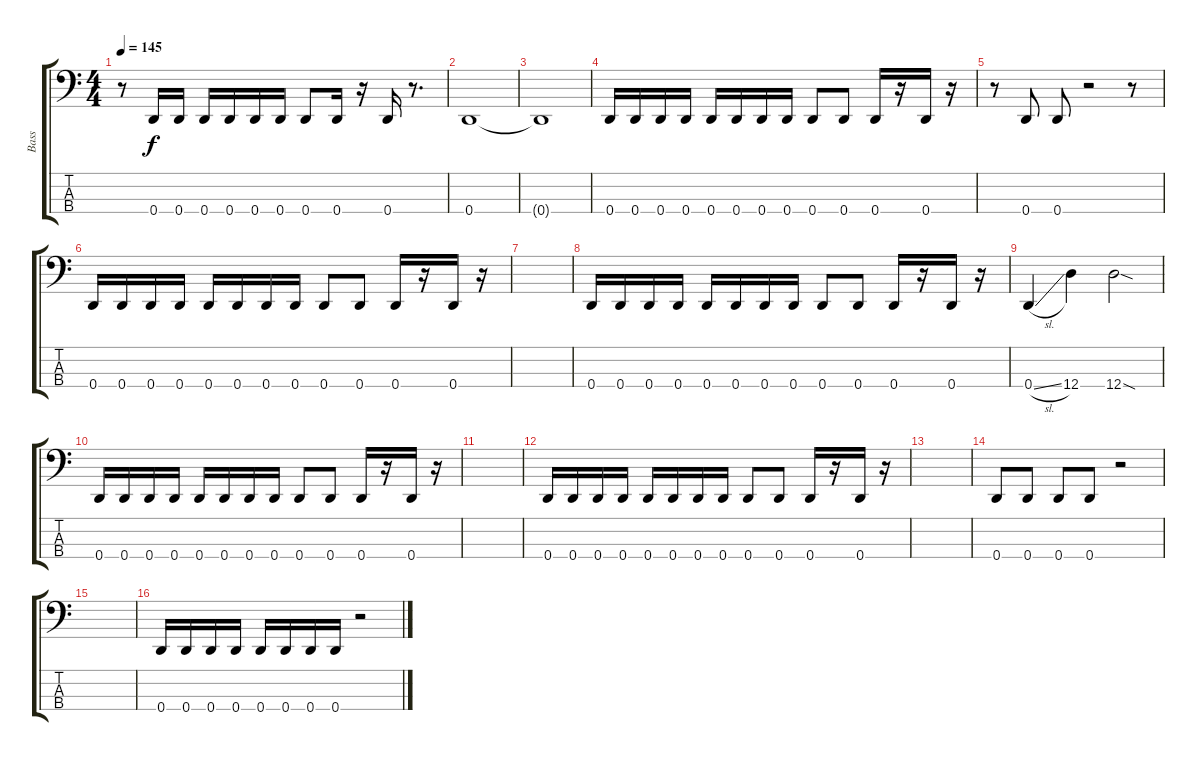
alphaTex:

\track ("Bass" "Bass") {instrument electricbassfinger}
\staff {score tabs}
\tuning (G2 D2 A1 D1) {hide}
\ts (4 4)
\tempo 145
\clef f4
\ks c
r.8{dy f} 0.4.16 0.4.16 0.4.16 0.4.16 0.4.16 0.4.16 0.4.8 0.4.16 r.16 0.4.16 r.8{d} |
0.4.1 |
0.4{t}.1 |
0.4.16 0.4.16 0.4.16 0.4.16 0.4.16 0.4.16 0.4.16 0.4.16 0.4.8 0.4.8 0.4.16 r.16 0.4.16 r.16 |
r.8 0.4.8 0.4.8 r.2 r.8 |
0.4.16 0.4.16 0.4.16 0.4.16 0.4.16 0.4.16 0.4.16 0.4.16 0.4.8 0.4.8 0.4.16 r.16 0.4.16 r.16 |
|
0.4.16 0.4.16 0.4.16 0.4.16 0.4.16 0.4.16 0.4.16 0.4.16 0.4.8 0.4.8 0.4.16 r.16 0.4.16 r.16 |
0.4{sl}.4 12.4.4 12.4{sod}.2 |
0.4.16 0.4.16 0.4.16 0.4.16 0.4.16 0.4.16 0.4.16 0.4.16 0.4.8 0.4.8 0.4.16 r.16 0.4.16 r.16 |
|
0.4.16 0.4.16 0.4.16 0.4.16 0.4.16 0.4.16 0.4.16 0.4.16 0.4.8 0.4.8 0.4.16 r.16 0.4.16 r.16 |
|
0.4.8 0.4.8 0.4.8 0.4.8 r.2 |
|
0.4.16 0.4.16 0.4.16 0.4.16 0.4.16 0.4.16 0.4.16 0.4.16 r.2
